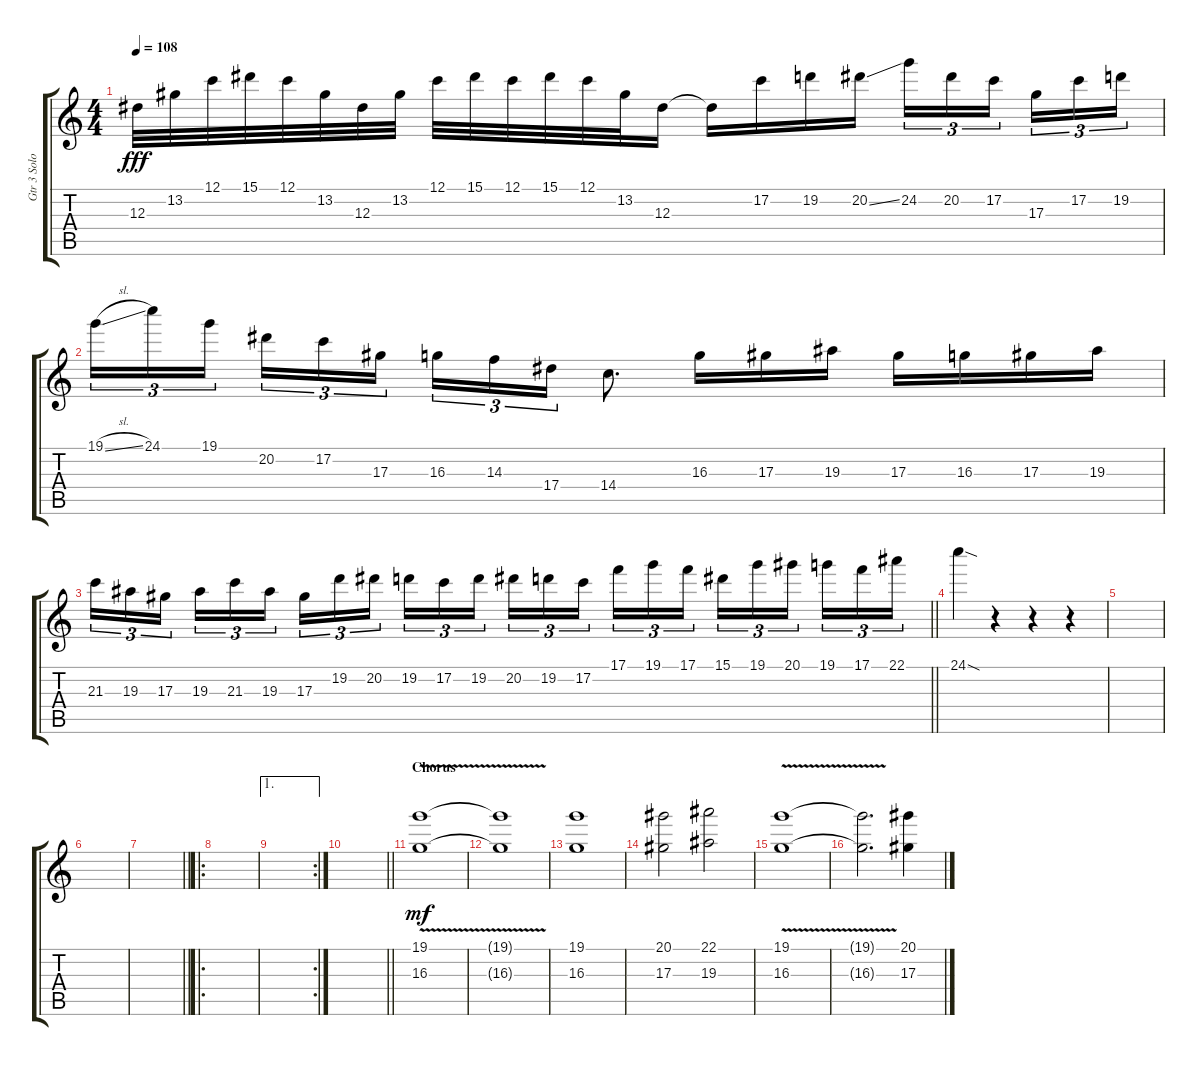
\track ("Gtr 3 Solo" "Gtr 3 Solo") {instrument distortionguitar}
\staff {score tabs}
\tuning (C4 G3 Eb3 Bb2 F2 C2) {hide}
\ts (4 4)
\tempo 108
\clef g2
\ks c
12.3.32{dy fff} 13.2.32 12.1.32 15.1.32 12.1.32 13.2.32 12.3.32 13.2.32 12.1.32 15.1.32 12.1.32 15.1.32 12.1.32 13.2.32 12.3.16 12.3{t}.16 17.2.16 19.2.16 20.2{ss}.16 24.2.16{tu (3 2)} 20.2.16{tu (3 2)} 17.2.16{tu (3 2) beam splitsecondary} 17.3.16{tu (3 2)} 17.2.16{tu (3 2)} 19.2.16{tu (3 2)} |
19.1{sl}.16{tu (3 2)} 24.1.16{tu (3 2)} 19.1.16{tu (3 2) beam splitsecondary} 20.2.16{tu (3 2)} 17.2.16{tu (3 2)} 17.3.16{tu (3 2)} 16.3.16{tu (3 2)} 14.3.16{tu (3 2)} 17.4.16{tu (3 2)} 14.4.8{d} 16.3.16 17.3.16 19.3.16 17.3.16 16.3.16 17.3.16 19.3.16 |
\barLineRight lightlight
21.3.16{tu (3 2)} 19.3.16{tu (3 2)} 17.3.16{tu (3 2) beam splitsecondary} 19.3.16{tu (3 2)} 21.3.16{tu (3 2)} 19.3.16{tu (3 2)} 17.3.16{tu (3 2)} 19.2.16{tu (3 2)} 20.2.16{tu (3 2) beam splitsecondary} 19.2.16{tu (3 2)} 17.2.16{tu (3 2)} 19.2.16{tu (3 2)} 20.2.16{tu (3 2)} 19.2.16{tu (3 2)} 17.2.16{tu (3 2) beam splitsecondary} 17.1.16{tu (3 2)} 19.1.16{tu (3 2)} 17.1.16{tu (3 2)} 15.1.16{tu (3 2)} 19.1.16{tu (3 2)} 20.1.16{tu (3 2) beam splitsecondary} 19.1.16{tu (3 2)} 17.1.16{tu (3 2)} 22.1.16{tu (3 2)} |
\section ("" "")
24.1{sod}.4 r.4 r.4 r.4 |
|
|
\barLineRight lightlight
|
\ro
|
\ae 1
\rc 2
|
\barLineRight lightlight
|
\section ("" "Chorus")
(19.1{v} 16.3).1{dy mf instrument drawbarorgan} |
(19.1{t} 16.3{t}).1 |
(19.1 16.3).1 |
(20.1 17.3).2 (22.1 19.3).2 |
(19.1{v} 16.3).1 |
(19.1{t} 16.3{t}).2{d} (20.1 17.3).4
